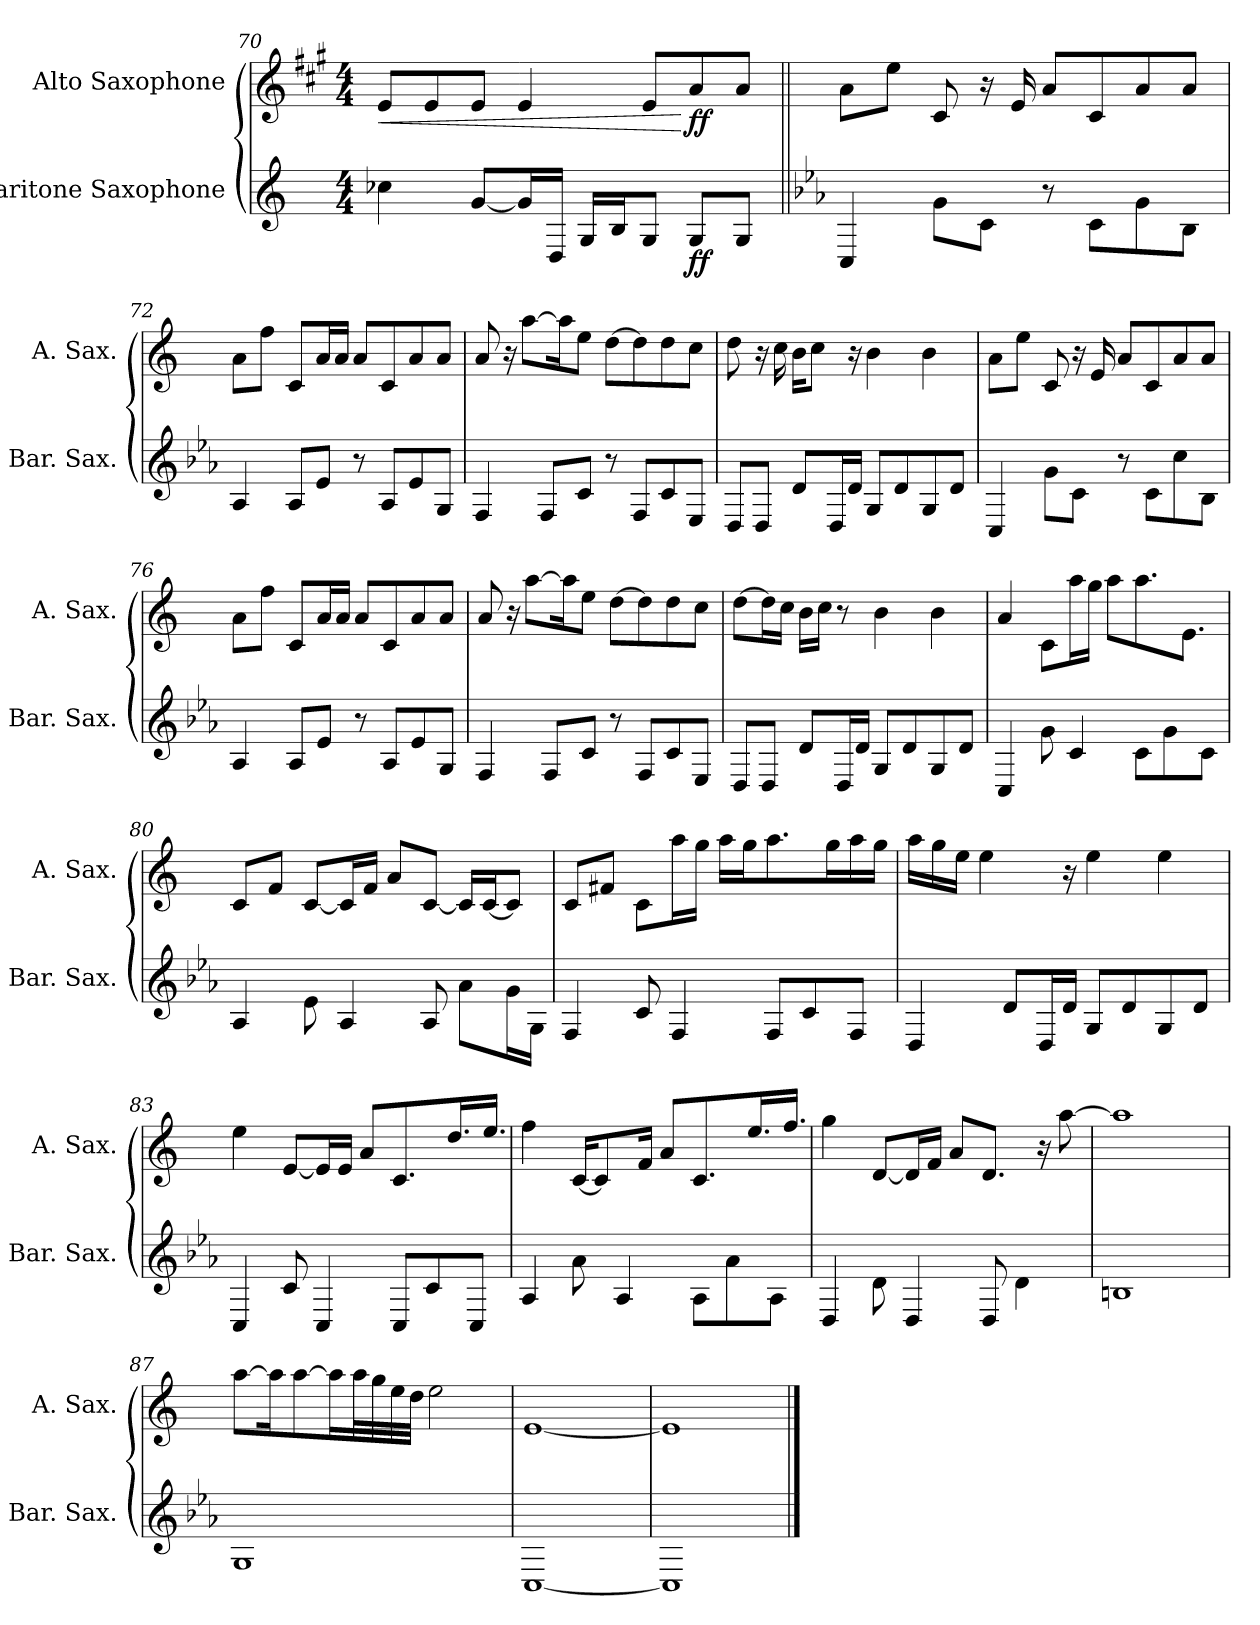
**kern	**dynam	**kern	**dynam
*part2	*part2	*part1	*part1
*staff2	*staff2	*staff1	*staff1
*I"Baritone Saxophone	*	*I"Alto Saxophone	*
*I'Bar. Sax.	*	*I'A. Sax.	*
*clefG2	*	*clefG2	*
*ITrd12c21	*	*ITrd5c9	*
*k[]	*	*k[]	*
*M4/4	*	*M4/4	*
=70	=70	=70	=70
!	!	!	!LO:HP:b
4c-X\	.	8G/L	<
.	.	8G/	.
[8G/L	.	8G/J	.
16G/L]	.	4G/	.
16DD/JJ	.	.	.
16GG/LL	.	.	.
16BB/J	.	.	.
8GG/J	.	8G/L	.
!	!LO:DY:b	!	!LO:DY:n=1:b
8GG/L	ff	8c/	[ ff
8GG/J	.	8c/J	.
!!LO:LB:g=z
=71||	=71||	=71||	=71||
*k[b-e-a-]	*	*k[b-e-a-]	*
4CC/	.	8c\L	.
.	.	8g\J	.
8G\L	.	8E-/	.
8C\J	.	16r	.
.	.	16G/	.
8r	.	8c/L	.
8C\L	.	8E-/	.
8G\	.	8c/	.
8BB-\J	.	8c/J	.
=72	=72	=72	=72
4AA-/	.	8c\L	.
.	.	8a-\J	.
8AA-/L	.	8E-/L	.
8E-/J	.	16c/L	.
.	.	16c/JJ	.
8r	.	8c/L	.
8AA-/L	.	8E-/	.
8E-/	.	8c/	.
8GG/J	.	8c/J	.
=73	=73	=73	=73
4FF/	.	8c/	.
.	.	16r	.
.	.	[8cc\L	.
8FF/L	.	.	.
.	.	16cc\K]	.
8C/J	.	8g\J	.
8r	.	[8f\L	.
8FF/L	.	8f\]	.
8C/	.	8f\	.
8EE-/J	.	8e-\J	.
=74	=74	=74	=74
8DD/L	.	8f\	.
8DD/J	.	16r	.
.	.	16e-\	.
8D/L	.	16d\KL	.
.	.	8e-\J	.
16DD/L	.	.	.
16D/JJ	.	16r	.
8GG/L	.	4d\	.
8D/	.	.	.
8GG/	.	4d\	.
8D/J	.	.	.
!!LO:LB:g=z
=75	=75	=75	=75
4CC/	.	8c\L	.
.	.	8g\J	.
8G\L	.	8E-/	.
8C\J	.	16r	.
.	.	16G/	.
8r	.	8c/L	.
8C\L	.	8E-/	.
8c\	.	8c/	.
8BB-\J	.	8c/J	.
=76	=76	=76	=76
4AA-/	.	8c\L	.
.	.	8a-\J	.
8AA-/L	.	8E-/L	.
8E-/J	.	16c/L	.
.	.	16c/JJ	.
8r	.	8c/L	.
8AA-/L	.	8E-/	.
8E-/	.	8c/	.
8GG/J	.	8c/J	.
=77	=77	=77	=77
4FF/	.	8c/	.
.	.	16r	.
.	.	[8cc\L	.
8FF/L	.	.	.
.	.	16cc\K]	.
8C/J	.	8g\J	.
8r	.	[8f\L	.
8FF/L	.	8f\]	.
8C/	.	8f\	.
8EE-/J	.	8e-\J	.
=78	=78	=78	=78
8DD/L	.	[8f\L	.
8DD/J	.	16f\L]	.
.	.	16e-\JJ	.
8D/L	.	16d\LL	.
.	.	16e-\JJ	.
16DD/L	.	8r	.
16D/JJ	.	.	.
8GG/L	.	4d\	.
8D/	.	.	.
8GG/	.	4d\	.
8D/J	.	.	.
!!LO:LB:g=z
=79	=79	=79	=79
4CC/	.	4c/	.
8G\	.	8E-\L	.
4C/	.	16cc\L	.
.	.	16b-\JJ	.
.	.	8cc\L	.
8C\L	.	8.cc\	.
8G\	.	.	.
.	.	8.G\J	.
8C\J	.	.	.
=80	=80	=80	=80
4AA-/	.	8E-/L	.
.	.	8A-/J	.
8E-\	.	[8E-/L	.
4AA-/	.	16E-/L]	.
.	.	16A-/JJ	.
.	.	8c/L	.
8AA-/	.	[8E-/J	.
8A-\L	.	16E-/LL]	.
.	.	[16E-/J	.
16G\L	.	8E-/J]	.
16GG\JJ	.	.	.
=81	=81	=81	=81
4FF/	.	8E-/L	.
.	.	8An/J	.
8C/	.	8E-\L	.
4FF/	.	16cc\L	.
.	.	16b-\JJ	.
.	.	16cc\LL	.
.	.	16b-\J	.
8FF/L	.	8.cc\	.
8C/	.	.	.
.	.	16b-\L	.
8FF/J	.	16cc\	.
.	.	16b-\JJ	.
!!LO:PB:g=z
=82	=82	=82	=82
4DD/	.	16cc\LL	.
.	.	16b-\	.
.	.	16g\JJ	.
.	.	4g\	.
8D/L	.	.	.
16DD/L	.	.	.
16D/JJ	.	16r	.
8GG/L	.	4g\	.
8D/	.	.	.
8GG/	.	4g\	.
8D/J	.	.	.
=83	=83	=83	=83
4CC/	.	4g\	.
8C/	.	[8G/L	.
4CC/	.	16G/L]	.
.	.	16G/JJ	.
.	.	8c/L	.
8CC/L	.	8.E-/	.
8C/	.	.	.
.	.	16.f/L	.
8CC/J	.	.	.
.	.	16.g/JJ	.
=84	=84	=84	=84
4AA-/	.	4a-\	.
8A-\	.	[16E-/KL	.
.	.	8E-/]	.
4AA-/	.	.	.
.	.	16A-/Jk	.
.	.	8c/L	.
8AA-\L	.	8.E-/	.
8A-\	.	.	.
.	.	16.g/L	.
8AA-\J	.	.	.
.	.	16.a-/JJ	.
=85	=85	=85	=85
4DD/	.	4b-\	.
8D\	.	[8F/L	.
4DD/	.	16F/L]	.
.	.	16A-/JJ	.
.	.	8c/L	.
8DD/	.	8.F/J	.
4D\	.	.	.
.	.	16r	.
.	.	[8cc\	.
=86	=86	=86	=86
*	*	*MM60	*
1BBn	.	1cc]	.
!!LO:LB:g=z
=87	=87	=87	=87
1GG	.	[8cc\L	.
.	.	16cc\K]	.
.	.	[8cc\	.
.	.	16cc\L]	.
*	*	*MM80	*
.	.	32cc\L	.
.	.	32b-\	.
.	.	32g\	.
.	.	32f\JJJ	.
.	.	2g\	.
=88	=88	=88	=88
[1CC	.	[1G	.
=89	=89	=89	=89
1CC]	.	1G]	.
==	==	==	==
*-	*-	*-	*-
